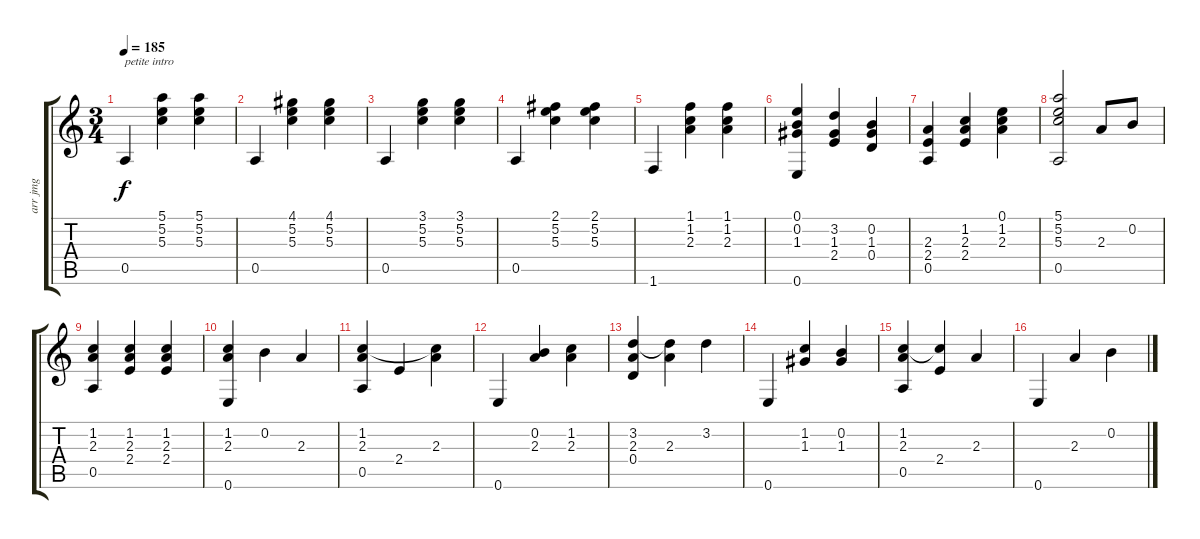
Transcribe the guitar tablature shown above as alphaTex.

\track ("arr jmg" "arr jmg") {instrument acousticguitarnylon}
\staff {score tabs}
\tuning (E4 B3 G3 D3 A2 E2) {hide}
\ts (3 4)
\tempo 185
\clef g2
\ks c
0.5.4{txt "petite intro" dy f instrument acousticguitarnylon} (5.1 5.2 5.3).4 (5.1 5.2 5.3).4 |
0.5.4 (4.1 5.2 5.3).4 (4.1 5.2 5.3).4 |
0.5.4 (3.1 5.2 5.3).4 (3.1 5.2 5.3).4 |
0.5.4 (2.1 5.2 5.3).4 (2.1 5.2 5.3).4 |
1.6.4 (1.1 1.2 2.3).4 (1.1 1.2 2.3).4 |
(0.1 0.2 1.3 0.6).4 (3.2 1.3 2.4).4 (0.2 1.3 0.4).4 |
(2.3 2.4 0.5).4 (1.2 2.3 2.4).4 (0.1 1.2 2.3).4 |
(5.1 5.2 5.3 0.5).2 2.3.8 0.2.8 |
(1.2 2.3 0.5).4 (1.2 2.3 2.4).4 (1.2 2.3 2.4).4 |
(1.2 2.3 0.6).4 0.2.4 2.3.4 |
(1.2 2.3 0.5).4 2.4.4 (1.2{t} 2.3).4 |
0.6.4 (0.2 2.3).4 (1.2 2.3).4 |
(3.2 2.3 0.4).4 (3.2{t} 2.3).4 3.2.4 |
0.6.4 (1.2 1.3).4 (0.2 1.3).4 |
(1.2 2.3 0.5).4 (1.2{t} 2.4).4 2.3.4 |
0.6.4 2.3.4 0.2.4
